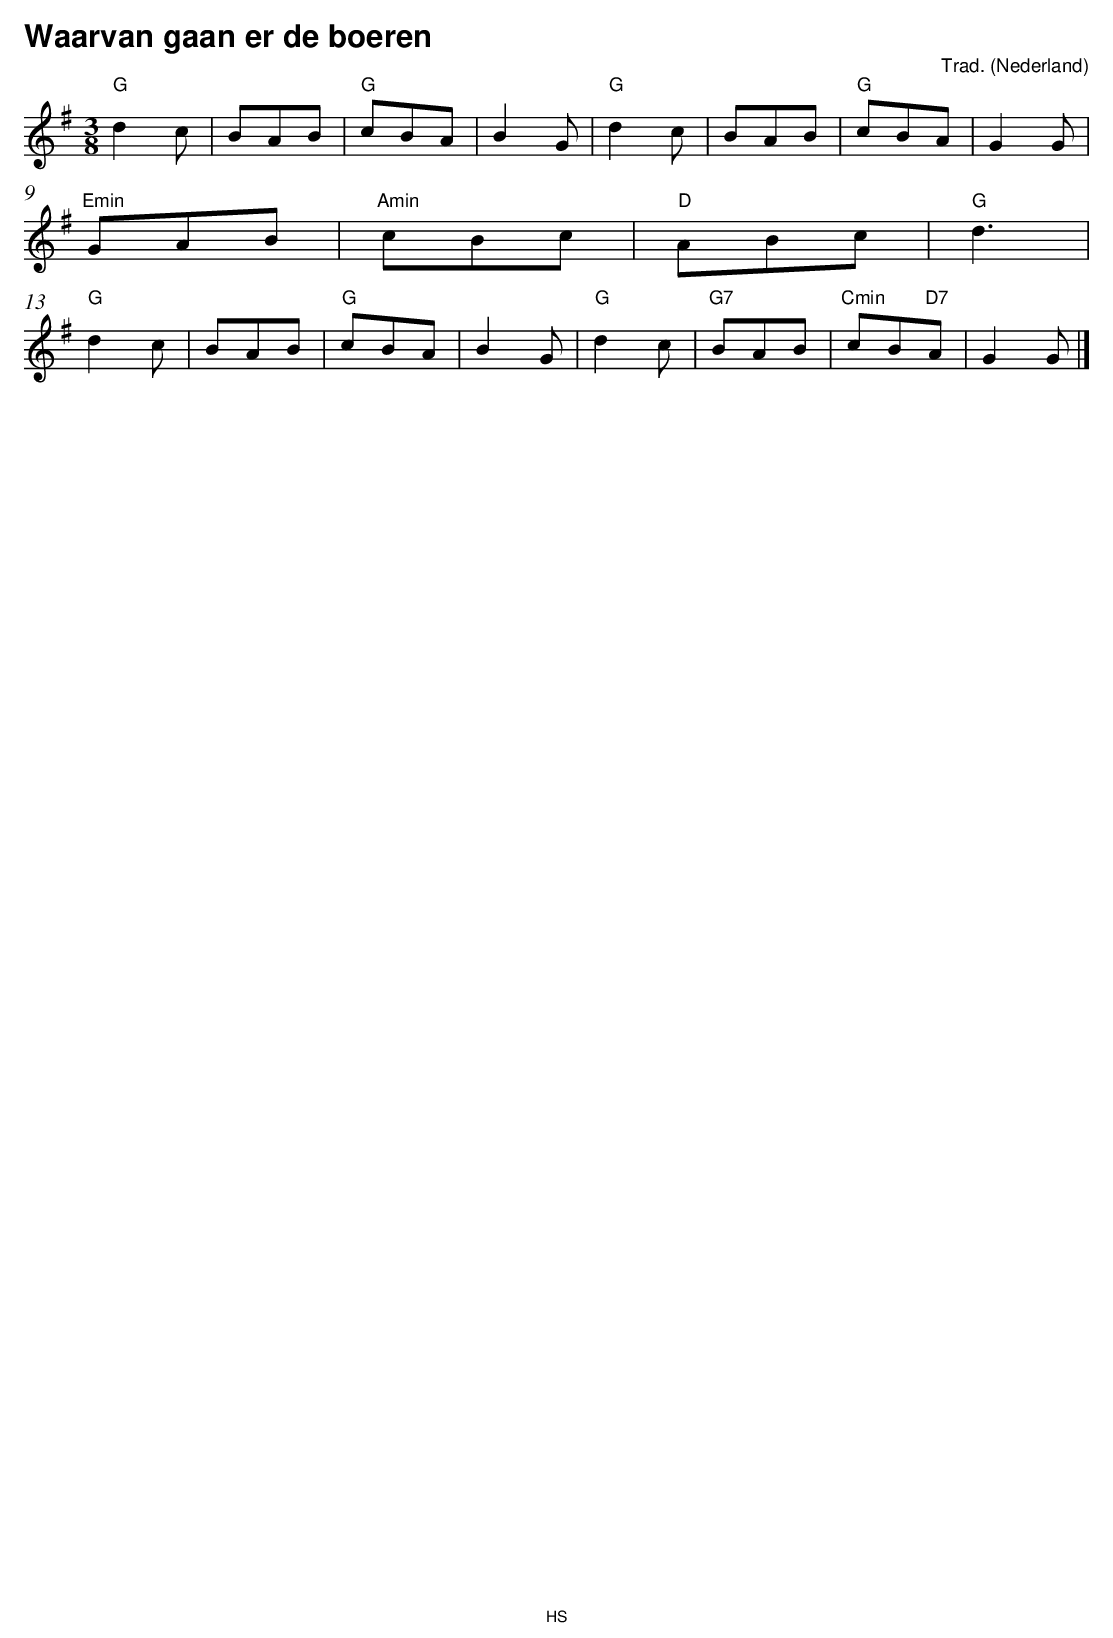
X:1
T:Waarvan gaan er de boeren
C:Trad.
O:Nederland
L:1/8
M:3/8
K:G
"G"d2 c | BAB | "G"cBA | B2 G | "G"d2 c | BAB | "G"cBA | G2 G |
"Emin"GAB | "Amin"cBc | "D"ABc | "G" d3 |
"G"d2 c | BAB | "G"cBA | B2 G | "G"d2 c | "G7"BAB | "Cmin"cB"D7"A | G2 G |]
